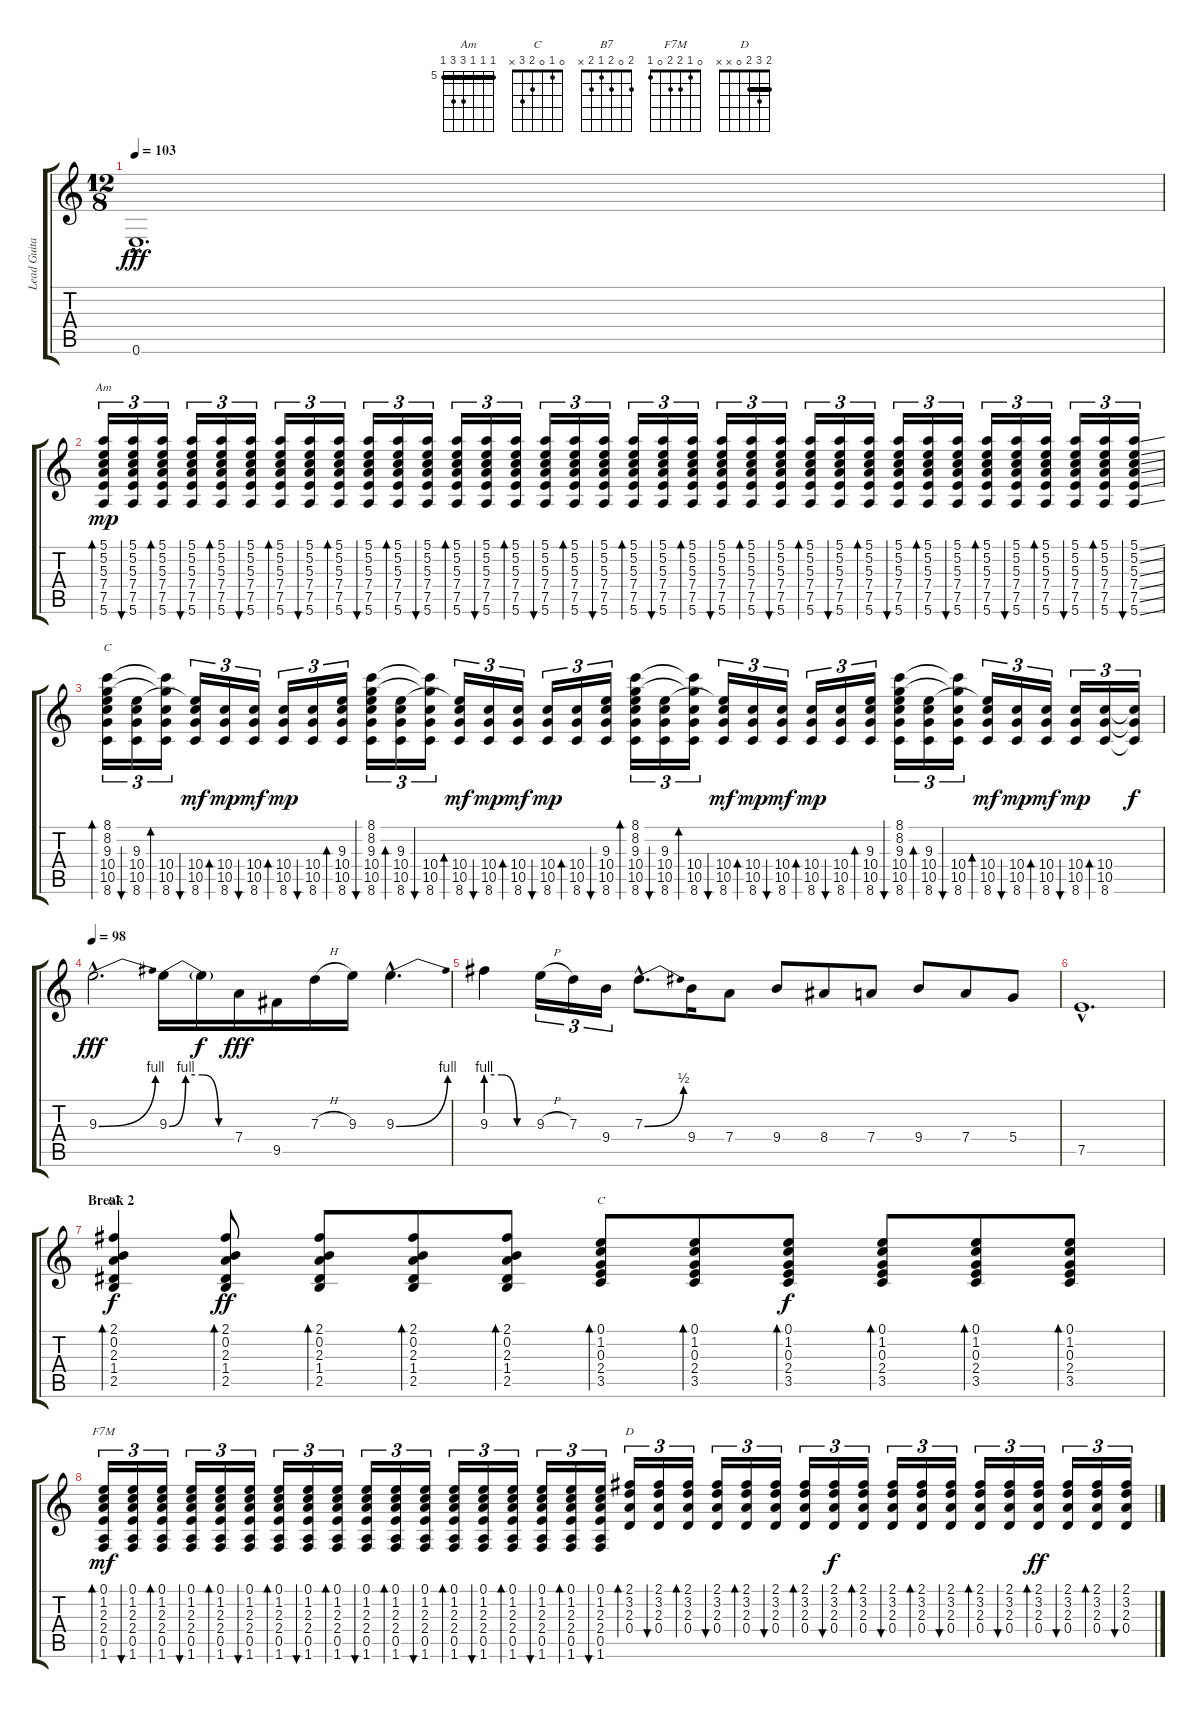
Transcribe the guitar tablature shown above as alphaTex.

\track ("Lead Guitar (J. Fogerty (Who Else?))" "Lead Guita") {instrument electricguitarjazz}
\staff {score tabs}
\tuning (E4 B3 G3 D3 A2 E2) {hide}
\chord ("Am" 5 5 5 7 7 5) {firstfret 5 barre 5}
\chord ("C" 8 8 9 10 10 8) {firstfret 8 barre 8}
\chord ("B7" 2 0 2 1 2 x)
\chord ("C" 0 1 0 2 3 x)
\chord ("F7M" 0 1 2 2 0 1)
\chord ("D" 2 3 2 0 x x) {barre 2}
\ts (12 8)
\tempo 103
\clef g2
\ks c
0.6{hac}.1{d dy fff volume 4} |
(5.1 5.2 5.3 7.4 7.5 5.6).16{tu (3 2) bd 30 ch "Am" dy mp volume 15} (5.1 5.2 5.3 7.4 7.5 5.6).16{tu (3 2) bu 30} (5.1 5.2 5.3 7.4 7.5 5.6).16{tu (3 2) bd 30} (5.1 5.2 5.3 7.4 7.5 5.6).16{tu (3 2) bu 30} (5.1 5.2 5.3 7.4 7.5 5.6).16{tu (3 2) bd 30} (5.1 5.2 5.3 7.4 7.5 5.6).16{tu (3 2) bu 30} (5.1 5.2 5.3 7.4 7.5 5.6).16{tu (3 2) bd 30} (5.1 5.2 5.3 7.4 7.5 5.6).16{tu (3 2) bu 30} (5.1 5.2 5.3 7.4 7.5 5.6).16{tu (3 2) bd 30} (5.1 5.2 5.3 7.4 7.5 5.6).16{tu (3 2) bu 30} (5.1 5.2 5.3 7.4 7.5 5.6).16{tu (3 2) bd 30} (5.1 5.2 5.3 7.4 7.5 5.6).16{tu (3 2) bu 30} (5.1 5.2 5.3 7.4 7.5 5.6).16{tu (3 2) bd 30} (5.1 5.2 5.3 7.4 7.5 5.6).16{tu (3 2) bu 30} (5.1 5.2 5.3 7.4 7.5 5.6).16{tu (3 2) bd 30} (5.1 5.2 5.3 7.4 7.5 5.6).16{tu (3 2) bu 30} (5.1 5.2 5.3 7.4 7.5 5.6).16{tu (3 2) bd 30} (5.1 5.2 5.3 7.4 7.5 5.6).16{tu (3 2) bu 30} (5.1 5.2 5.3 7.4 7.5 5.6).16{tu (3 2) bd 30} (5.1 5.2 5.3 7.4 7.5 5.6).16{tu (3 2) bu 30} (5.1 5.2 5.3 7.4 7.5 5.6).16{tu (3 2) bd 30} (5.1 5.2 5.3 7.4 7.5 5.6).16{tu (3 2) bu 30} (5.1 5.2 5.3 7.4 7.5 5.6).16{tu (3 2) bd 30} (5.1 5.2 5.3 7.4 7.5 5.6).16{tu (3 2) bu 30} (5.1 5.2 5.3 7.4 7.5 5.6).16{tu (3 2) bd 30} (5.1 5.2 5.3 7.4 7.5 5.6).16{tu (3 2) bu 30} (5.1 5.2 5.3 7.4 7.5 5.6).16{tu (3 2) bd 30} (5.1 5.2 5.3 7.4 7.5 5.6).16{tu (3 2) bu 30} (5.1 5.2 5.3 7.4 7.5 5.6).16{tu (3 2) bd 30} (5.1 5.2 5.3 7.4 7.5 5.6).16{tu (3 2) bu 30} (5.1 5.2 5.3 7.4 7.5 5.6).16{tu (3 2) bd 30} (5.1 5.2 5.3 7.4 7.5 5.6).16{tu (3 2) bu 30} (5.1 5.2 5.3 7.4 7.5 5.6).16{tu (3 2) bd 30} (5.1 5.2 5.3 7.4 7.5 5.6).16{tu (3 2) bu 30} (5.1 5.2 5.3 7.4 7.5 5.6).16{tu (3 2) bd 30} (5.1{ss} 5.2{ss} 5.3{ss} 7.4{ss} 7.5{ss} 5.6{ss}).16{tu (3 2) bu 30} |
(8.1 8.2 9.3 10.4 10.5 8.6).16{tu (3 2) bd 30 ch "C"} (9.3 10.4 10.5 8.6).16{tu (3 2) bu 30} (8.1{t} 8.2{t} 10.4 10.5 8.6).16{tu (3 2) bd 30} (9.3{t} 10.4 10.5 8.6).16{tu (3 2) bu 30 dy mf} (10.4 10.5 8.6).16{tu (3 2) bd 30 dy mp} (10.4 10.5 8.6).16{tu (3 2) bu 30 dy mf} (10.4 10.5 8.6).16{tu (3 2) bd 30 dy mp} (10.4 10.5 8.6).16{tu (3 2) bu 30} (9.3 10.4 10.5 8.6).16{tu (3 2) bd 30} (8.1 8.2 9.3 10.4 10.5 8.6).16{tu (3 2) bu 30} (9.3 10.4 10.5 8.6).16{tu (3 2) bd 30} (8.1{t} 8.2{t} 10.4 10.5 8.6).16{tu (3 2) bu 30} (9.3{t} 10.4 10.5 8.6).16{tu (3 2) bd 30 dy mf} (10.4 10.5 8.6).16{tu (3 2) bu 30 dy mp} (10.4 10.5 8.6).16{tu (3 2) bd 30 dy mf} (10.4 10.5 8.6).16{tu (3 2) bu 30 dy mp} (10.4 10.5 8.6).16{tu (3 2) bd 30} (9.3 10.4 10.5 8.6).16{tu (3 2) bu 30} (8.1 8.2 9.3 10.4 10.5 8.6).16{tu (3 2) bd 30} (9.3 10.4 10.5 8.6).16{tu (3 2) bu 30} (8.1{t} 8.2{t} 10.4 10.5 8.6).16{tu (3 2) bd 30} (9.3{t} 10.4 10.5 8.6).16{tu (3 2) bu 30 dy mf} (10.4 10.5 8.6).16{tu (3 2) bd 30 dy mp} (10.4 10.5 8.6).16{tu (3 2) bu 30 dy mf} (10.4 10.5 8.6).16{tu (3 2) bd 30 dy mp} (10.4 10.5 8.6).16{tu (3 2) bu 30} (9.3 10.4 10.5 8.6).16{tu (3 2) bd 30} (8.1 8.2 9.3 10.4 10.5 8.6).16{tu (3 2) bu 30} (9.3 10.4 10.5 8.6).16{tu (3 2) bd 30} (8.1{t} 8.2{t} 10.4 10.5 8.6).16{tu (3 2) bu 30} (9.3{t} 10.4 10.5 8.6).16{tu (3 2) bd 30 dy mf} (10.4 10.5 8.6).16{tu (3 2) bu 30 dy mp} (10.4 10.5 8.6).16{tu (3 2) bd 30 dy mf} (10.4 10.5 8.6).16{tu (3 2) bu 30 dy mp} (10.4 10.5 8.6).16{tu (3 2) bd 30} (10.4{t} 10.5{t} 8.6{t}).16{tu (3 2) dy f} |
\tempo 98
9.3{be (bend 0 0 60 4) hac}.2{d dy fff} 9.3{be (custom 0 0 15 4 30 4 45 0 60 0)}.16 9.3{t}.16{dy f} 7.4.16{dy fff} 9.5.16 7.3{h}.16 9.3.16 9.3{be (bend 0 0 60 4) hac}.4{d} |
9.3{be (custom 0 4 20 4 40 0 60 0)}.4 9.3{h}.16{tu (3 2)} 7.3.16{tu (3 2)} 9.4.16{tu (3 2)} 7.3{be (bend 0 0 60 2) hac}.8{d} 9.4.16 7.4.8 9.4.8 8.4.8 7.4.8 9.4.8 7.4.8 5.4.8 |
7.5{hac}.1{d volume 7} |
\section ("" "Break 2")
(2.1 0.2 2.3 1.4 2.5).4{bd 480 ch "B7" dy f volume 10 balance 12 instrument electricguitarjazz} (2.1 0.2 2.3 1.4 2.5).8{bd 60 dy ff volume 8} (2.1 0.2 2.3 1.4 2.5).8{bd 60} (2.1 0.2 2.3 1.4 2.5).8{bd 60} (2.1 0.2 2.3 1.4 2.5).8{bd 60} (0.1 1.2 0.3 2.4 3.5).8{bd 60 ch "C"} (0.1 1.2 0.3 2.4 3.5).8{bd 60} (0.1 1.2 0.3 2.4 3.5).8{bd 60 dy f} (0.1 1.2 0.3 2.4 3.5).8{bd 60} (0.1 1.2 0.3 2.4 3.5).8{bd 60} (0.1 1.2 0.3 2.4 3.5).8{bd 60} |
(0.1 1.2 2.3 2.4 0.5 1.6).16{tu (3 2) bd 30 ch "F7M" dy mf} (0.1 1.2 2.3 2.4 0.5 1.6).16{tu (3 2) bu 30} (0.1 1.2 2.3 2.4 0.5 1.6).16{tu (3 2) bd 30} (0.1 1.2 2.3 2.4 0.5 1.6).16{tu (3 2) bu 30} (0.1 1.2 2.3 2.4 0.5 1.6).16{tu (3 2) bd 30} (0.1 1.2 2.3 2.4 0.5 1.6).16{tu (3 2) bu 30} (0.1 1.2 2.3 2.4 0.5 1.6).16{tu (3 2) bd 30} (0.1 1.2 2.3 2.4 0.5 1.6).16{tu (3 2) bu 30} (0.1 1.2 2.3 2.4 0.5 1.6).16{tu (3 2) bd 30} (0.1 1.2 2.3 2.4 0.5 1.6).16{tu (3 2) bu 30} (0.1 1.2 2.3 2.4 0.5 1.6).16{tu (3 2) bd 30} (0.1 1.2 2.3 2.4 0.5 1.6).16{tu (3 2) bu 30} (0.1 1.2 2.3 2.4 0.5 1.6).16{tu (3 2) bd 30} (0.1 1.2 2.3 2.4 0.5 1.6).16{tu (3 2) bu 30} (0.1 1.2 2.3 2.4 0.5 1.6).16{tu (3 2) bd 30} (0.1 1.2 2.3 2.4 0.5 1.6).16{tu (3 2) bu 30} (0.1 1.2 2.3 2.4 0.5 1.6).16{tu (3 2) bd 30} (0.1 1.2 2.3 2.4 0.5 1.6).16{tu (3 2) bu 30} (2.1 3.2 2.3 0.4).16{tu (3 2) bd 30 ch "D"} (2.1 3.2 2.3 0.4).16{tu (3 2) bu 30} (2.1 3.2 2.3 0.4).16{tu (3 2) bd 30} (2.1 3.2 2.3 0.4).16{tu (3 2) bu 30} (2.1 3.2 2.3 0.4).16{tu (3 2) bd 30} (2.1 3.2 2.3 0.4).16{tu (3 2) bu 30} (2.1 3.2 2.3 0.4).16{tu (3 2) bd 30} (2.1 3.2 2.3 0.4).16{tu (3 2) bu 30 dy f} (2.1 3.2 2.3 0.4).16{tu (3 2) bd 30} (2.1 3.2 2.3 0.4).16{tu (3 2) bu 30} (2.1 3.2 2.3 0.4).16{tu (3 2) bd 30} (2.1 3.2 2.3 0.4).16{tu (3 2) bu 30} (2.1 3.2 2.3 0.4).16{tu (3 2) bd 30} (2.1 3.2 2.3 0.4).16{tu (3 2) bu 30} (2.1 3.2 2.3 0.4).16{tu (3 2) bd 30 dy ff} (2.1 3.2 2.3 0.4).16{tu (3 2) bu 30} (2.1 3.2 2.3 0.4).16{tu (3 2) bd 30} (2.1 3.2 2.3 0.4).16{tu (3 2) bu 30}
